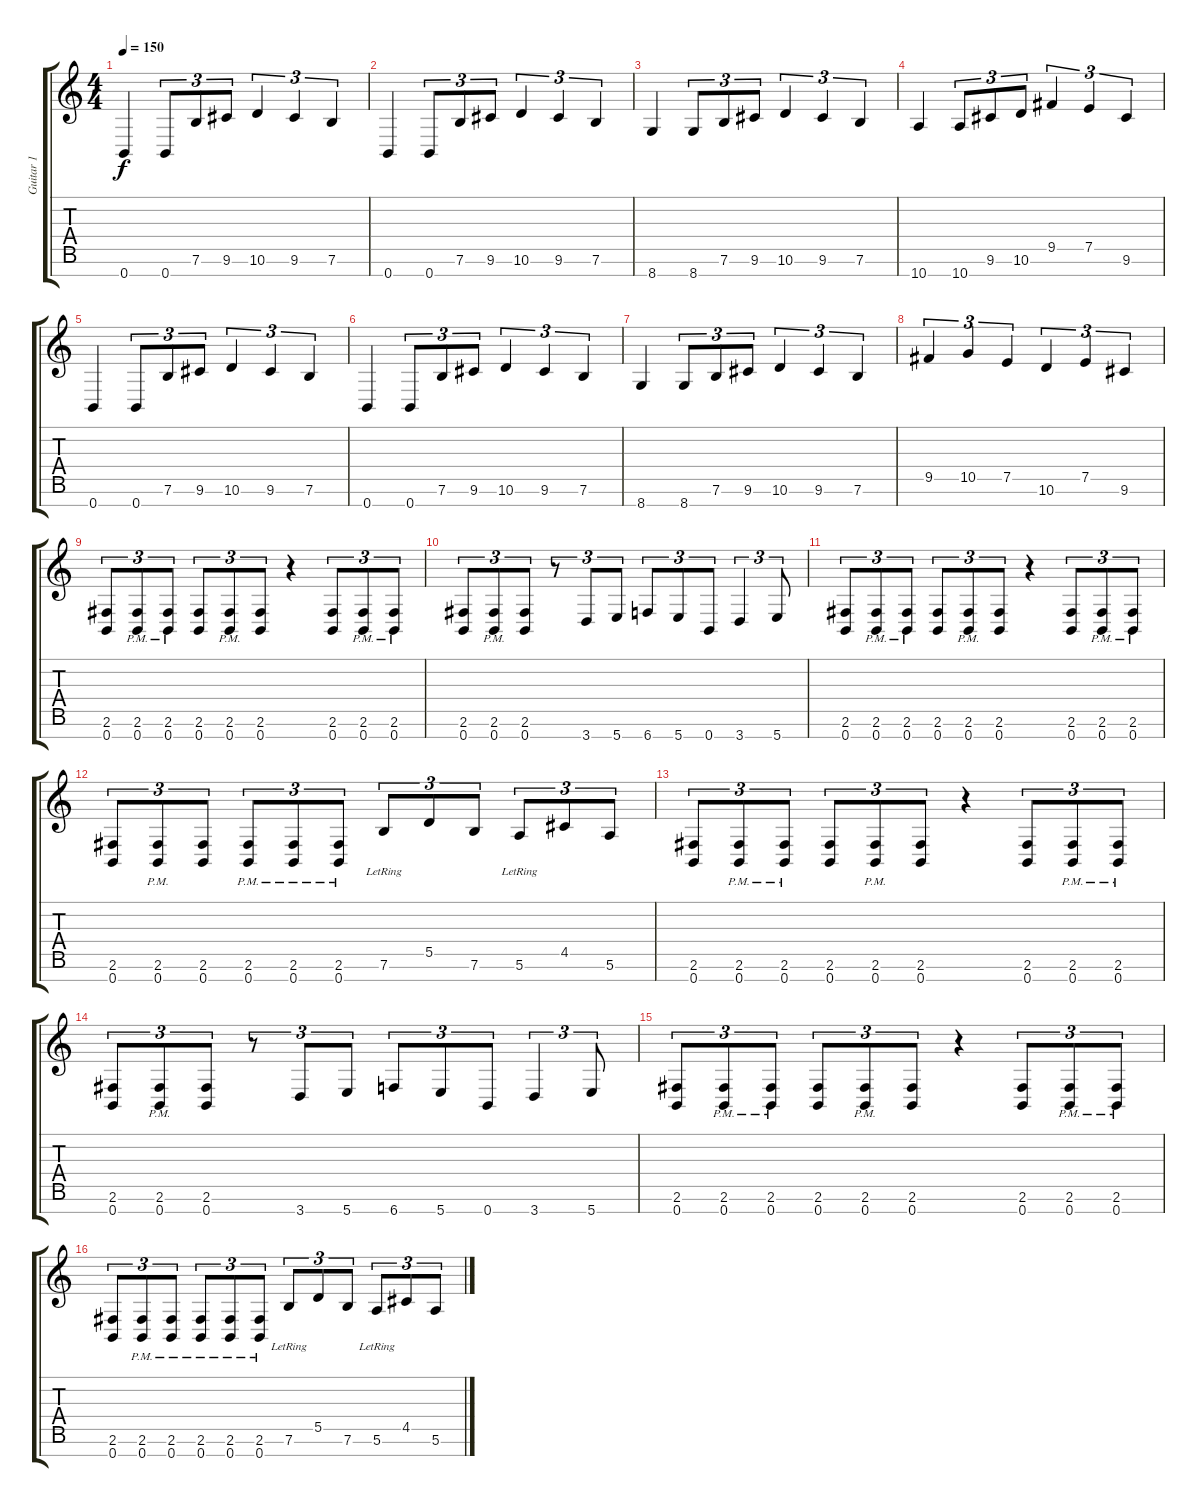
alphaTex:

\track ("Guitar 1" "Guitar 1") {instrument distortionguitar}
\staff {score tabs}
\tuning (E4 B3 G3 D3 A2 E2 B1) {hide}
\ts (4 4)
\tempo 150
\clef g2
\ks c
0.7.4{dy f} 0.7.8{tu (3 2)} 7.6.8{tu (3 2)} 9.6.8{tu (3 2)} 10.6.4{tu (3 2)} 9.6.4{tu (3 2)} 7.6.4{tu (3 2)} |
0.7.4 0.7.8{tu (3 2)} 7.6.8{tu (3 2)} 9.6.8{tu (3 2)} 10.6.4{tu (3 2)} 9.6.4{tu (3 2)} 7.6.4{tu (3 2)} |
8.7.4 8.7.8{tu (3 2)} 7.6.8{tu (3 2)} 9.6.8{tu (3 2)} 10.6.4{tu (3 2)} 9.6.4{tu (3 2)} 7.6.4{tu (3 2)} |
10.7.4 10.7.8{tu (3 2)} 9.6.8{tu (3 2)} 10.6.8{tu (3 2)} 9.5.4{tu (3 2)} 7.5.4{tu (3 2)} 9.6.4{tu (3 2)} |
0.7.4 0.7.8{tu (3 2)} 7.6.8{tu (3 2)} 9.6.8{tu (3 2)} 10.6.4{tu (3 2)} 9.6.4{tu (3 2)} 7.6.4{tu (3 2)} |
0.7.4 0.7.8{tu (3 2)} 7.6.8{tu (3 2)} 9.6.8{tu (3 2)} 10.6.4{tu (3 2)} 9.6.4{tu (3 2)} 7.6.4{tu (3 2)} |
8.7.4 8.7.8{tu (3 2)} 7.6.8{tu (3 2)} 9.6.8{tu (3 2)} 10.6.4{tu (3 2)} 9.6.4{tu (3 2)} 7.6.4{tu (3 2)} |
9.5.4{tu (3 2)} 10.5.4{tu (3 2)} 7.5.4{tu (3 2)} 10.6.4{tu (3 2)} 7.5.4{tu (3 2)} 9.6.4{tu (3 2)} |
(2.6 0.7).8{tu (3 2)} (2.6{pm} 0.7{pm}).8{tu (3 2)} (2.6{pm} 0.7{pm}).8{tu (3 2)} (2.6 0.7).8{tu (3 2)} (2.6{pm} 0.7{pm}).8{tu (3 2)} (2.6 0.7).8{tu (3 2)} r.4 (2.6 0.7).8{tu (3 2)} (2.6{pm} 0.7{pm}).8{tu (3 2)} (2.6{pm} 0.7{pm}).8{tu (3 2)} |
(2.6 0.7).8{tu (3 2)} (2.6{pm} 0.7{pm}).8{tu (3 2)} (2.6 0.7).8{tu (3 2)} r.8{tu (3 2)} 3.7.8{tu (3 2)} 5.7.8{tu (3 2)} 6.7.8{tu (3 2)} 5.7.8{tu (3 2)} 0.7.8{tu (3 2)} 3.7.4{tu (3 2)} 5.7.8{tu (3 2)} |
(2.6 0.7).8{tu (3 2)} (2.6{pm} 0.7{pm}).8{tu (3 2)} (2.6{pm} 0.7{pm}).8{tu (3 2)} (2.6 0.7).8{tu (3 2)} (2.6{pm} 0.7{pm}).8{tu (3 2)} (2.6 0.7).8{tu (3 2)} r.4 (2.6 0.7).8{tu (3 2)} (2.6{pm} 0.7{pm}).8{tu (3 2)} (2.6{pm} 0.7{pm}).8{tu (3 2)} |
(2.6 0.7).8{tu (3 2)} (2.6{pm} 0.7{pm}).8{tu (3 2)} (2.6 0.7).8{tu (3 2)} (2.6{pm} 0.7{pm}).8{tu (3 2)} (2.6{pm} 0.7{pm}).8{tu (3 2)} (2.6{pm} 0.7{pm}).8{tu (3 2)} 7.6{lr}.8{tu (3 2)} 5.5.8{tu (3 2)} 7.6.8{tu (3 2)} 5.6{lr}.8{tu (3 2)} 4.5.8{tu (3 2)} 5.6.8{tu (3 2)} |
(2.6 0.7).8{tu (3 2)} (2.6{pm} 0.7{pm}).8{tu (3 2)} (2.6{pm} 0.7{pm}).8{tu (3 2)} (2.6 0.7).8{tu (3 2)} (2.6{pm} 0.7{pm}).8{tu (3 2)} (2.6 0.7).8{tu (3 2)} r.4 (2.6 0.7).8{tu (3 2)} (2.6{pm} 0.7{pm}).8{tu (3 2)} (2.6{pm} 0.7{pm}).8{tu (3 2)} |
(2.6 0.7).8{tu (3 2)} (2.6{pm} 0.7{pm}).8{tu (3 2)} (2.6 0.7).8{tu (3 2)} r.8{tu (3 2)} 3.7.8{tu (3 2)} 5.7.8{tu (3 2)} 6.7.8{tu (3 2)} 5.7.8{tu (3 2)} 0.7.8{tu (3 2)} 3.7.4{tu (3 2)} 5.7.8{tu (3 2)} |
(2.6 0.7).8{tu (3 2)} (2.6{pm} 0.7{pm}).8{tu (3 2)} (2.6{pm} 0.7{pm}).8{tu (3 2)} (2.6 0.7).8{tu (3 2)} (2.6{pm} 0.7{pm}).8{tu (3 2)} (2.6 0.7).8{tu (3 2)} r.4 (2.6 0.7).8{tu (3 2)} (2.6{pm} 0.7{pm}).8{tu (3 2)} (2.6{pm} 0.7{pm}).8{tu (3 2)} |
(2.6 0.7).8{tu (3 2)} (2.6{pm} 0.7{pm}).8{tu (3 2)} (2.6{pm} 0.7{pm}).8{tu (3 2)} (2.6{pm} 0.7{pm}).8{tu (3 2)} (2.6{pm} 0.7{pm}).8{tu (3 2)} (2.6{pm} 0.7{pm}).8{tu (3 2)} 7.6{lr}.8{tu (3 2)} 5.5.8{tu (3 2)} 7.6.8{tu (3 2)} 5.6{lr}.8{tu (3 2)} 4.5.8{tu (3 2)} 5.6.8{tu (3 2)}
